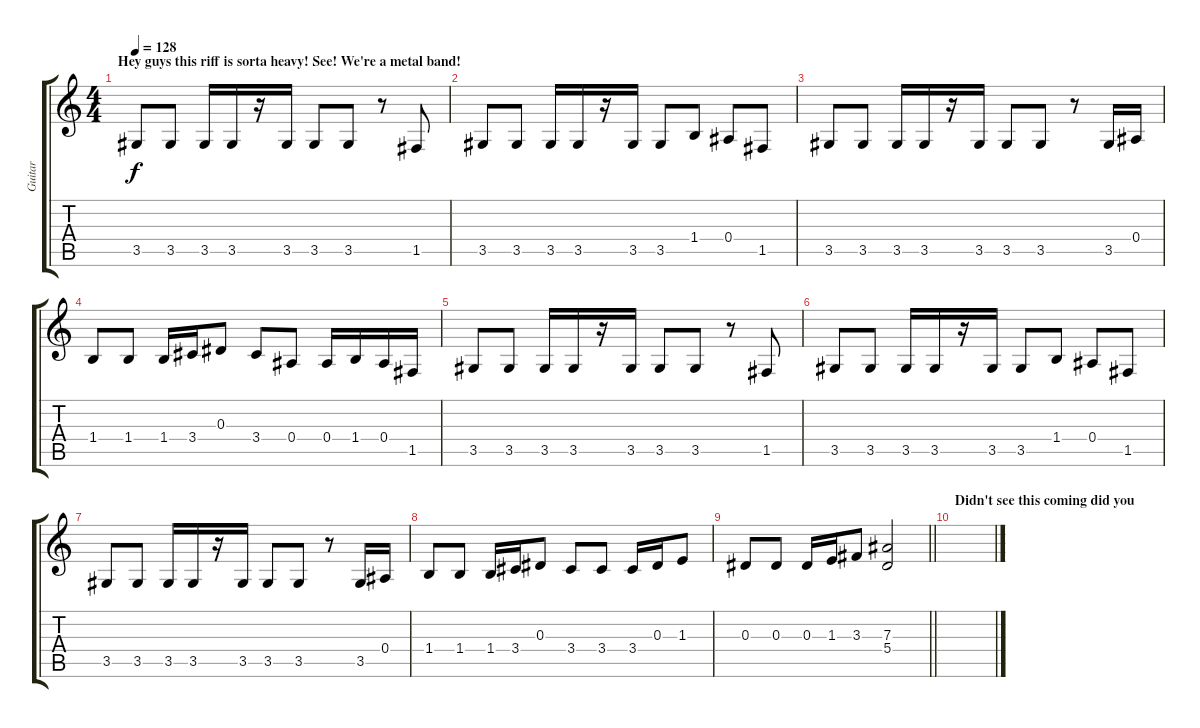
\track ("Guitar" "Guitar") {instrument distortionguitar}
\staff {score tabs}
\tuning (C4 G3 Eb3 Bb2 F2 C2) {hide}
\ts (4 4)
\section ("" "Hey guys this riff is sorta heavy! See! We're a metal band!")
\tempo 128
\clef g2
\ks c
3.5.8{dy f} 3.5.8 3.5.16 3.5.16 r.16 3.5.16 3.5.8 3.5.8 r.8 1.5.8 |
3.5.8 3.5.8 3.5.16 3.5.16 r.16 3.5.16 3.5.8 1.4.8 0.4.8 1.5.8 |
3.5.8 3.5.8 3.5.16 3.5.16 r.16 3.5.16 3.5.8 3.5.8 r.8 3.5.16 0.4.16 |
1.4.8 1.4.8 1.4.16 3.4.16 0.3.8 3.4.8 0.4.8 0.4.16 1.4.16 0.4.16 1.5.16 |
3.5.8 3.5.8 3.5.16 3.5.16 r.16 3.5.16 3.5.8 3.5.8 r.8 1.5.8 |
3.5.8 3.5.8 3.5.16 3.5.16 r.16 3.5.16 3.5.8 1.4.8 0.4.8 1.5.8 |
3.5.8 3.5.8 3.5.16 3.5.16 r.16 3.5.16 3.5.8 3.5.8 r.8 3.5.16 0.4.16 |
1.4.8 1.4.8 1.4.16 3.4.16 0.3.8 3.4.8 3.4.8 3.4.16 0.3.16 1.3.8 |
\barLineRight lightlight
0.3.8 0.3.8 0.3.16 1.3.16 3.3.8 (7.3 5.4).2 |
\section ("" "Didn't see this coming did you")
